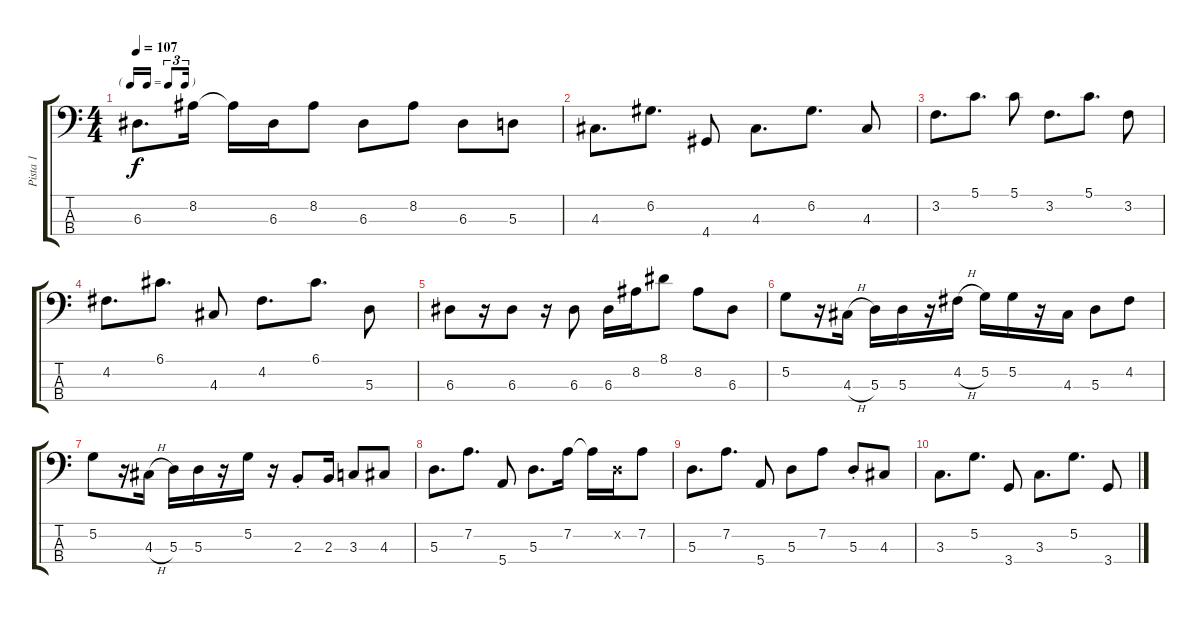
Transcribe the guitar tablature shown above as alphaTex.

\track ("Pista 1" "Pista 1") {instrument electricbasspick}
\staff {score tabs}
\tuning (G2 D2 A1 E1) {hide}
\ts (4 4)
\tf triplet16th
\tempo 107
\clef f4
\ks c
6.3.8{d dy f} 8.2.16 8.2{t}.16 6.3.16 8.2.8 6.3.8 8.2.8 6.3.8 5.3.8 |
4.3.8{d} 6.2.8{d} 4.4.8 4.3.8{d} 6.2.8{d} 4.3.8 |
3.2.8{d} 5.1.8{d} 5.1.8 3.2.8{d} 5.1.8{d} 3.2.8 |
4.2.8{d} 6.1.8{d} 4.3.8 4.2.8{d} 6.1.8{d} 5.3.8 |
6.3.8 r.16 6.3.8 r.16 6.3.8 6.3.16 8.2.16 8.1.8 8.2.8 6.3.8 |
5.2.8 r.16 4.3{h}.16 5.3.16 5.3.16 r.16 4.2{h}.16 5.2.16 5.2.16 r.16 4.3.16 5.3.8 4.2.8 |
5.2.8 r.16 4.3{h}.16 5.3.16 5.3.16 r.16 5.2.16 r.16 2.3{st}.8 2.3.16 3.3.8 4.3.8 |
5.3.8{d} 7.2.8{d} 5.4.8 5.3.8{d} 7.2.16 7.2{t}.16 0.2{x}.16 7.2.8 |
5.3.8{d} 7.2.8{d} 5.4.8 5.3.8 7.2.8 5.3{st}.8 4.3.8 |
3.3.8{d} 5.2.8{d} 3.4.8 3.3.8{d} 5.2.8{d} 3.4.8
